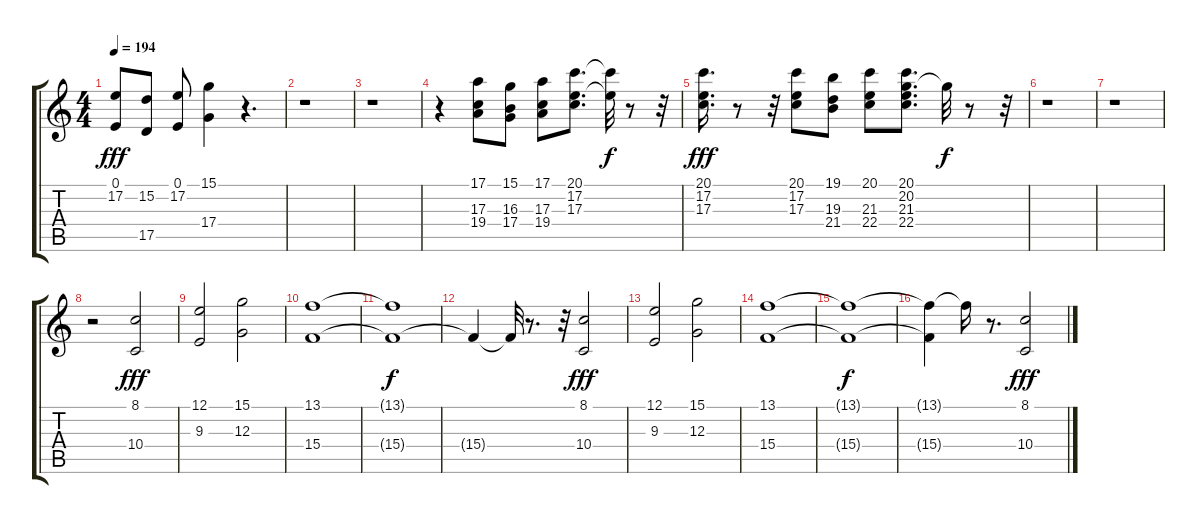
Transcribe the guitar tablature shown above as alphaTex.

\track "" {instrument altosax}
\staff {score tabs}
\tuning (E4 B3 G3 D3 A2 E2) {hide}
\ts (4 4)
\tempo 194
\clef g2
\ks c
(0.1 17.2).8{dy fff} (15.2 17.5).8 (0.1 17.2).8 (15.1 17.4).4 r.4{d} |
r.1 |
r.1 |
r.4 (17.1 17.3 19.4).8 (15.1 16.3 17.4).8 (17.1 17.3 19.4).8 (20.1 17.2 17.3).8{d} (20.1{t} 17.2{t}).32{dy f} r.8 r.32 |
(20.1 17.2 17.3).16{d dy fff} r.8 r.32 (20.1 17.2 17.3).8 (19.1 19.3 21.4).8 (20.1 21.3 22.4).8 (20.1 20.2 21.3 22.4).8{d} 20.2{t}.32{dy f} r.8 r.32 |
r.1 |
r.1 |
r.2 (8.1 10.4).2{dy fff} |
(12.1 9.3).2 (15.1 12.3).2 |
(13.1 15.4).1 |
(13.1{t} 15.4{t}).1{dy f} |
15.4{t}.4 15.4{t}.32 r.8{d} r.32 (8.1 10.4).2{dy fff} |
(12.1 9.3).2 (15.1 12.3).2 |
(13.1 15.4).1 |
(13.1{t} 15.4{t}).1{dy f} |
(13.1{t} 15.4{t}).4 13.1{t}.16 r.8{d} (8.1 10.4).2{dy fff}
